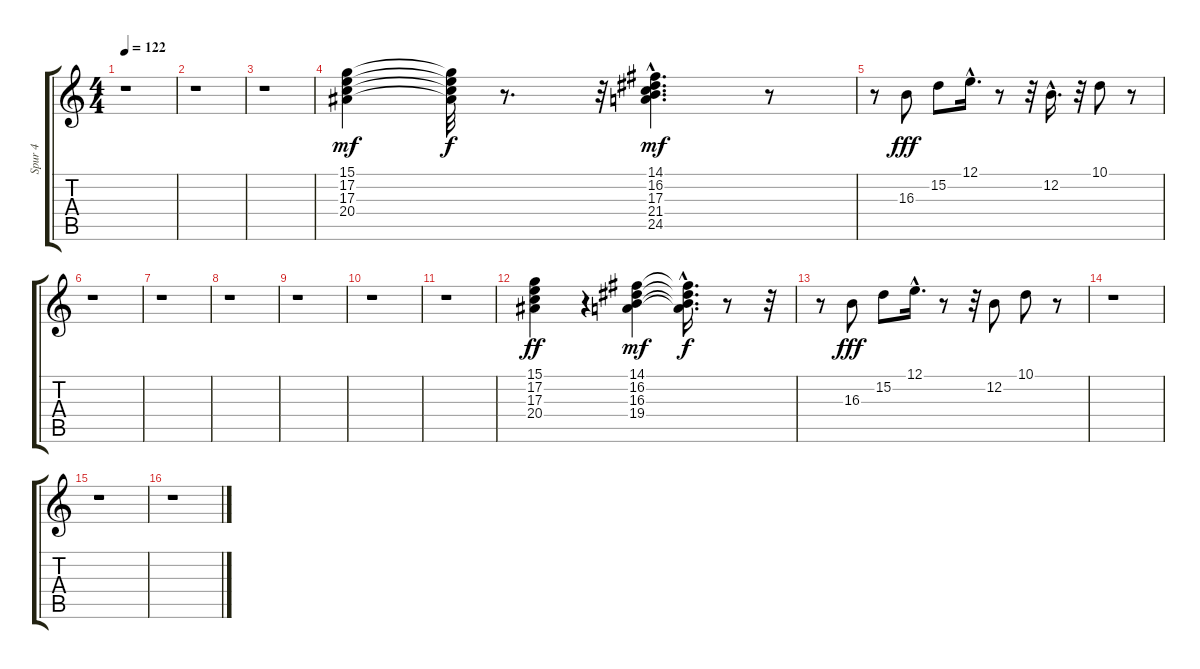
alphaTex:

\track ("Spur 4" "Spur 4") {instrument rockorgan}
\staff {score tabs}
\tuning (E4 B3 G3 D3 A2 E2) {hide}
\ts (4 4)
\tempo 122
\clef g2
\ks c
r.1{dy fff} |
r.1 |
r.1 |
(15.1 17.2 17.3 20.4).4{dy mf} (15.1{t} 17.2{t} 17.3{t} 20.4{t}).32{dy f} r.8{d} r.32 (14.1{hac} 16.2{hac} 17.3{hac} 21.4{hac} 24.5{hac}).4{d dy mf} r.8 |
r.8 16.3.8{dy fff} 15.2.8 12.1{hac}.16{d} r.8 r.32 12.2{hac}.16{d} r.32 10.1.8 r.8 |
r.1 |
r.1 |
r.1 |
r.1 |
r.1 |
r.1 |
(15.1 17.2 17.3 20.4).4{dy ff} r.4 (14.1 16.2 16.3 19.4).4{dy mf} (14.1{hac t} 16.2{hac t} 16.3{t} 19.4{t}).16{d dy f} r.8 r.32 |
r.8 16.3.8{dy fff} 15.2.8 12.1{hac}.16{d} r.8 r.32 12.2.8 10.1.8 r.8 |
r.1 |
r.1 |
r.1
